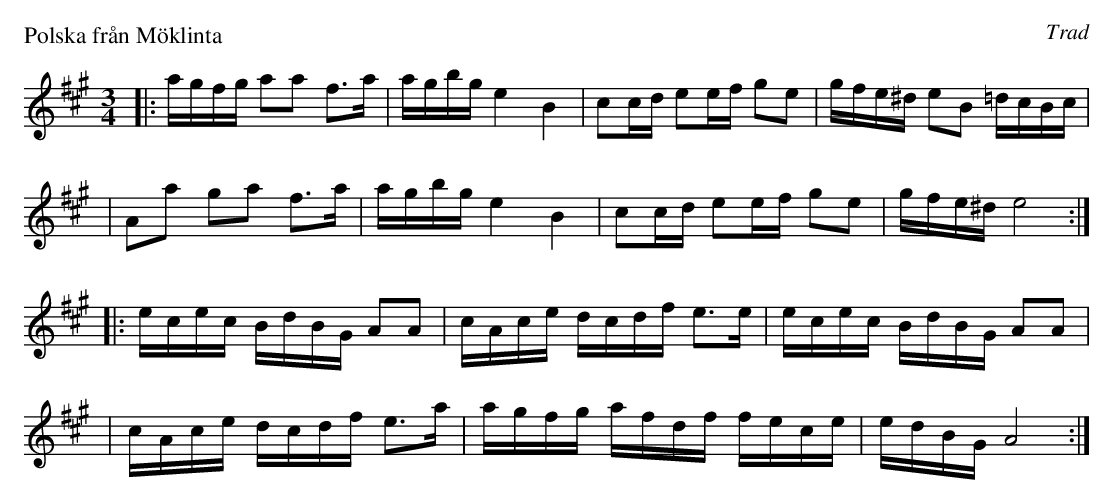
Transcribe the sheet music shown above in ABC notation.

X:1
P: Polska fr\aan M\"oklinta
O: Trad
M: 3/4
L: 1/16
K: A
|: agfg a2a2 f3a  | agbg e4   B4   | c2cd e2ef g2e2 | gfe^d e2B2 =dcBc |
|  A2a2 g2a2 f3a  | agbg e4   B4   | c2cd e2ef g2e2 | gfe^d e8 :|
|: ecec BdBG A2A2 | cAce dcdf e3e  | ecec BdBG A2A2 |
|  cAce dcdf e3a  | agfg afdf fece | edBG A8 :|
